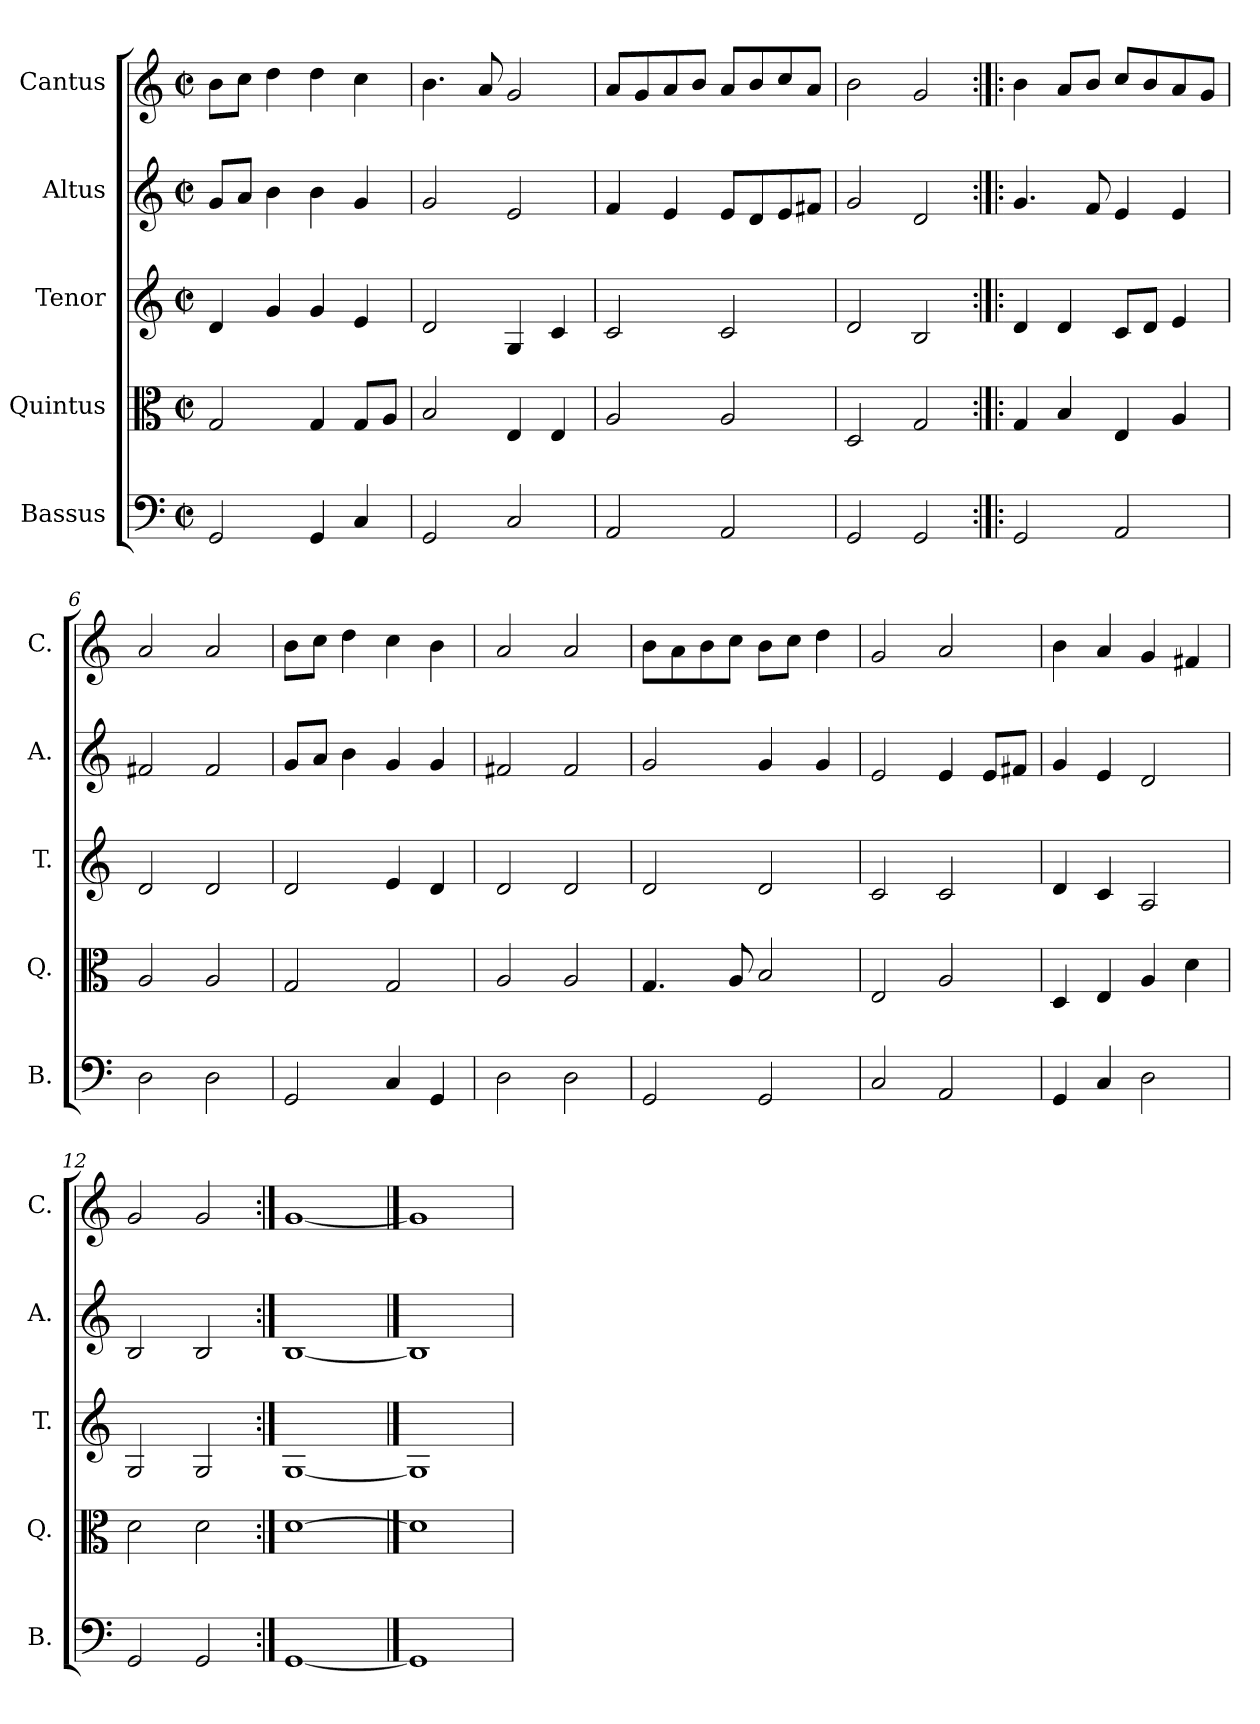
**kern	**kern	**kern	**kern	**kern
*part5	*part4	*part3	*part2	*part1
*staff5	*staff4	*staff3	*staff2	*staff1
*I"Bassus	*I"Quintus	*I"Tenor	*I"Altus	*I"Cantus
*I'B.	*I'Q.	*I'T.	*I'A.	*I'C.
*clefF4	*clefC3	*clefG2	*clefG2	*clefG2
*k[]	*k[]	*k[]	*k[]	*k[]
*M2/2	*M2/2	*M2/2	*M2/2	*M2/2
*met(c|)	*met(c|)	*met(c|)	*met(c|)	*met(c|)
=1	=1	=1	=1	=1
2GG/	2G/	4d/	8g/L	8b\L
.	.	.	8a/J	8cc\J
.	.	4g/	4b\	4dd\
4GG/	4G/	4g/	4b\	4dd\
4C/	8G/L	4e/	4g/	4cc\
.	8A/J	.	.	.
=2	=2	=2	=2	=2
2GG/	2B/	2d/	2g/	4.b\
.	.	.	.	8a/
2C/	4E/	4G/	2e/	2g/
.	4E/	4c/	.	.
=3	=3	=3	=3	=3
2AA/	2A/	2c/	4f/	8a/L
.	.	.	.	8g/
.	.	.	4e/	8a/
.	.	.	.	8b/J
2AA/	2A/	2c/	8e/L	8a/L
.	.	.	8d/	8b/
.	.	.	8e/	8cc/
.	.	.	8f#X/J	8a/J
=4	=4	=4	=4	=4
2GG/	2D/	2d/	2g/	2b\
2GG/	2G/	2B/	2d/	2g/
=5:|!|:	=5:|!|:	=5:|!|:	=5:|!|:	=5:|!|:
2GG/	4G/	4d/	4.g/	4b\
.	4B/	4d/	.	8a/L
.	.	.	8f/	8b/J
2AA/	4E/	8c/L	4e/	8cc/L
.	.	8d/J	.	8b/
.	4A/	4e/	4e/	8a/
.	.	.	.	8g/J
=6	=6	=6	=6	=6
2D\	2A/	2d/	2f#X/	2a/
2D\	2A/	2d/	2f#/	2a/
!!LO:LB:g=z
=7	=7	=7	=7	=7
2GG/	2G/	2d/	8g/L	8b\L
.	.	.	8a/J	8cc\J
.	.	.	4b\	4dd\
4C/	2G/	4e/	4g/	4cc\
4GG/	.	4d/	4g/	4b\
=8	=8	=8	=8	=8
2D\	2A/	2d/	2f#X/	2a/
2D\	2A/	2d/	2f#/	2a/
=9	=9	=9	=9	=9
2GG/	4.G/	2d/	2g/	8b\L
.	.	.	.	8a\
.	.	.	.	8b\
.	8A/	.	.	8cc\J
2GG/	2B/	2d/	4g/	8b\L
.	.	.	.	8cc\J
.	.	.	4g/	4dd\
=10	=10	=10	=10	=10
2C/	2E/	2c/	2e/	2g/
2AA/	2A/	2c/	4e/	2a/
.	.	.	8e/L	.
.	.	.	8f#X/J	.
=11	=11	=11	=11	=11
4GG/	4D/	4d/	4g/	4b\
4C/	4E/	4c/	4e/	4a/
2D\	4A/	2A/	2d/	4g/
.	4d\	.	.	4f#X/
=12	=12	=12	=12	=12
2GG/	2d\	2G/	2B/	2g/
2GG/	2d\	2G/	2B/	2g/
=13:|!	=13:|!	=13:|!	=13:|!	=13:|!
[1GG	[1d	[1G	[1B	[1g
==14	==14	==14	==14	==14
1GG]	1d]	1G]	1B]	1g]
=	=	=	=	=
*-	*-	*-	*-	*-
